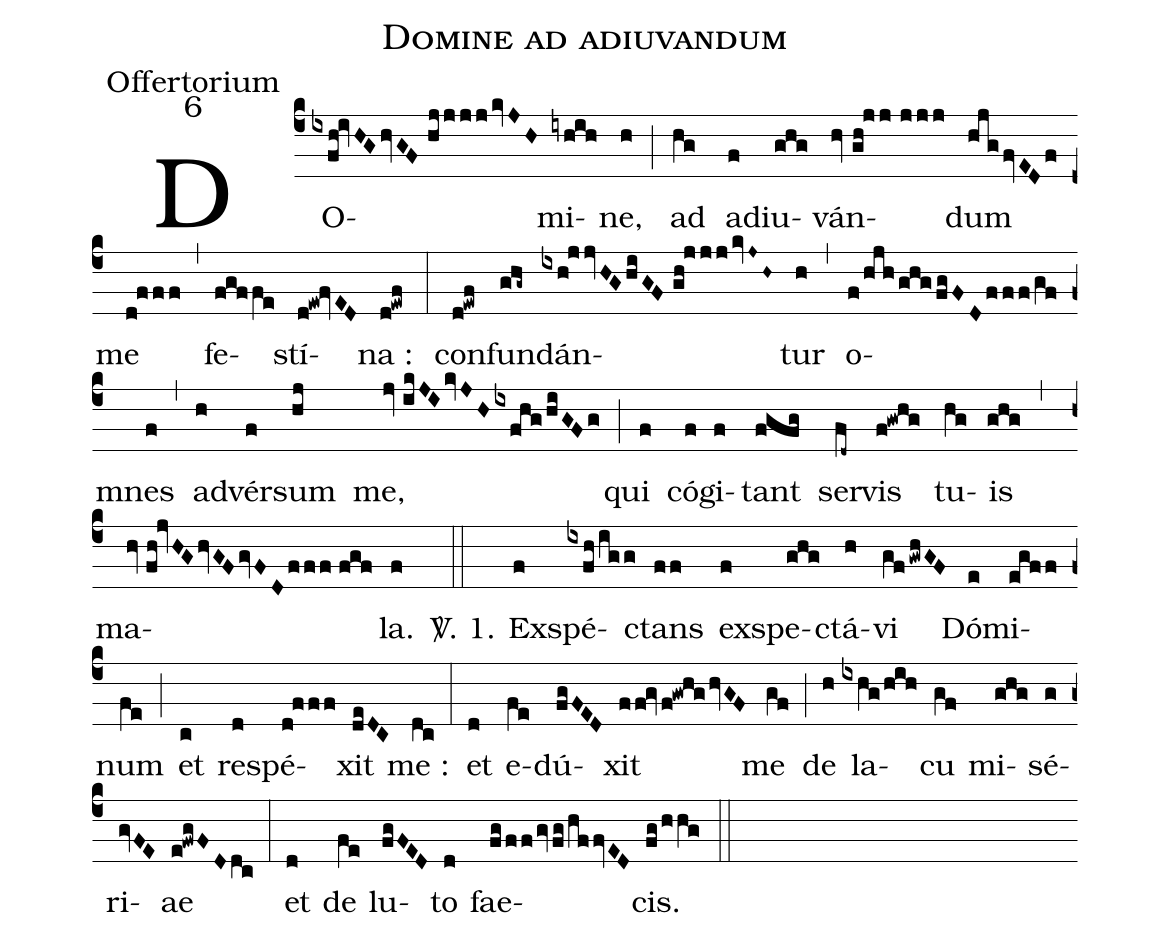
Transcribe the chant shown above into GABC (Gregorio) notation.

name:Domine ad adiuvandum;
office-part:Offertorium;
mode:6;
%%
(c4) DO(ixfh!ivHGhvGF//hjjjjkvJH)mi(iyhih)ne,(h) (;) ad(hg) ad(f)iu(ghg)ván(hv//gh!jj//jjj)dum(hjgfvEDf) me(d!fff) (,) fe(fgffe)stí(d!ew!fvED)na :(d!ewf) (:) con(d!ewf)fun(ghg~)dán(ixh!jjvHGhiGF//gh!jjjkvJ~H~)tur(h) (,) o(f/hjh/ghg/fgFDfff/gf)mnes(f) (,) ad(h)vér(f)sum(hj) me,(jv//ikJIkvJHixfhg/hiGFg) (;) qui(f) có(f)gi(f)tant(fgfg) ser(fd~)vis(f!gwhg) tu(hg)is(ghg) (,) ma(hv//fh!jvHGhvGFgvFDfff//fgf)la.(f) (::)
<sp>V/</sp>. 1. Ex(f)spé(ixfh/igg)ctans(ff) ex(f)spe(ghg)ctá(h)vi(gfgwhGF) Dó(e)mi(egff)num(fe) (;) et(c) re(d)spé(d!fff)xit(deDC) me :(dc) (:) et(d) e(fe)dú(fgFED)xit(ff!gvf!gwhghvGF) me(gf) (;) de(h) la(ixhg/hih)cu(gf) mi(ghg)sé(g)ri(gvFE)ae(e!fwgFDdc) (:) et(d) de(fe) lu(fgFED)to(d) fae(fg/ffgvfg/hffvED)cis.(fg/hhg) (::)
